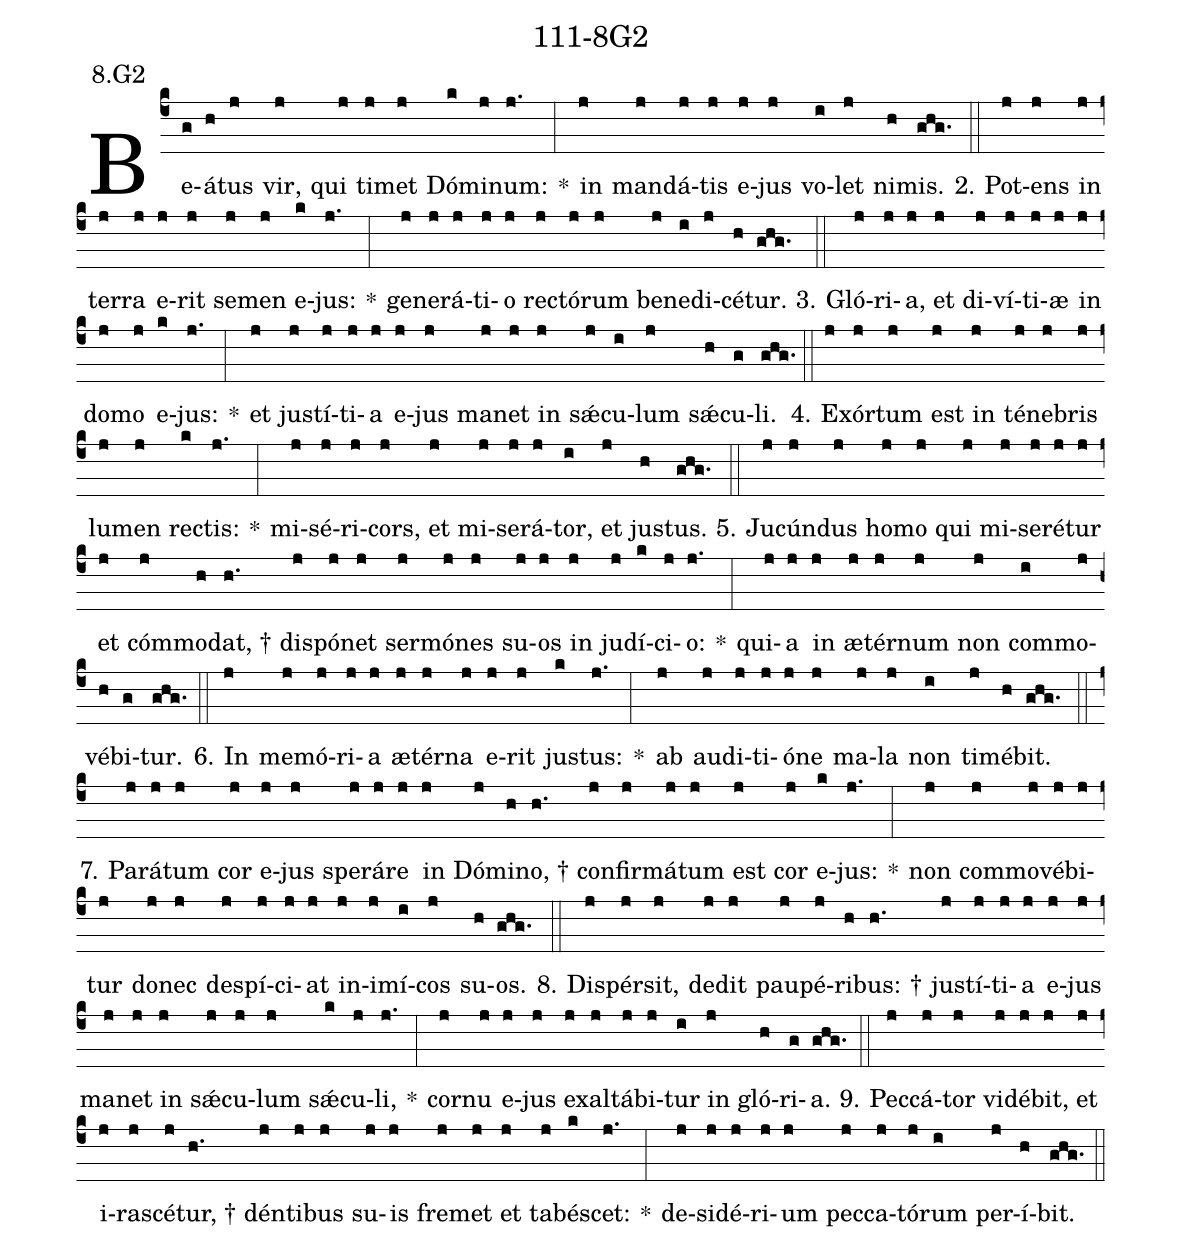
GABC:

name: 111-8G2;
annotation: 8.G2;
%%
(c4)Be(g)á(h)tus(j) vir,(j) qui(j) ti(j)met(j) Dó(k)mi(j)num:(j.) *(:) in(j) man(j)dá(j)tis(j) e(j)jus(j) vo(i)let(j) ni(h)mis.(ghg.) (::)
2. Pot(j)ens(j) in(j) ter(j)ra(j) e(j)rit(j) se(j)men(j) e(k)jus:(j.) *(:) ge(j)ne(j)rá(j)ti(j)o(j) rec(j)tó(j)rum(j) be(j)ne(i)di(j)cé(h)tur.(ghg.) (::)
3. Gló(j)ri(j)a,(j) et(j) di(j)ví(j)ti(j)æ(j) in(j) do(j)mo(j) e(k)jus:(j.) *(:) et(j) jus(j)tí(j)ti(j)a(j) e(j)jus(j) ma(j)net(j) in(j) sǽ(j)cu(i)lum(j) sǽ(h)cu(g)li.(ghg.) (::)
4. Ex(j)ór(j)tum(j) est(j) in(j) té(j)ne(j)bris(j) lu(j)men(j) rec(k)tis:(j.) *(:) mi(j)sé(j)ri(j)cors,(j) et(j) mi(j)se(j)rá(j)tor,(i) et(j) jus(h)tus.(ghg.) (::)
5. Ju(j)cún(j)dus(j) ho(j)mo(j) qui(j) mi(j)se(j)ré(j)tur(j) et(j) cóm(j)mo(h)dat, †(h.) dis(j)pó(j)net(j) ser(j)mó(j)nes(j) su(j)os(j) in(j) ju(j)dí(k)ci(j)o:(j.) *(:) qui(j)a(j) in(j) æ(j)tér(j)num(j) non(j) com(i)mo(j)vé(h)bi(g)tur.(ghg.) (::)
6. In(j) me(j)mó(j)ri(j)a(j) æ(j)tér(j)na(j) e(j)rit(j) jus(k)tus:(j.) *(:) ab(j) au(j)di(j)ti(j)ó(j)ne(j) ma(j)la(j) non(i) ti(j)mé(h)bit.(ghg.) (::)
7. Pa(j)rá(j)tum(j) cor(j) e(j)jus(j) spe(j)rá(j)re(j) in(j) Dó(j)mi(h)no, †(h.) con(j)fir(j)má(j)tum(j) est(j) cor(j) e(k)jus:(j.) *(:) non(j) com(j)mo(j)vé(j)bi(j)tur(j) do(j)nec(j) de(j)spí(j)ci(j)at(j) in(j)i(j)mí(i)cos(j) su(h)os.(ghg.) (::)
8. Di(j)spér(j)sit,(j) de(j)dit(j) pau(j)pé(j)ri(h)bus: †(h.) jus(j)tí(j)ti(j)a(j) e(j)jus(j) ma(j)net(j) in(j) sǽ(j)cu(j)lum(j) sǽ(k)cu(j)li,(j.) *(:) cor(j)nu(j) e(j)jus(j) ex(j)al(j)tá(j)bi(j)tur(i) in(j) gló(h)ri(g)a.(ghg.) (::)
9. Pec(j)cá(j)tor(j) vi(j)dé(j)bit,(j) et(j) i(j)ra(j)scé(j)tur, †(h.) dén(j)ti(j)bus(j) su(j)is(j) fre(j)met(j) et(j) ta(j)bé(k)scet:(j.) *(:) de(j)si(j)dé(j)ri(j)um(j) pec(j)ca(j)tó(j)rum(i) per(j)í(h)bit.(ghg.) (::)
